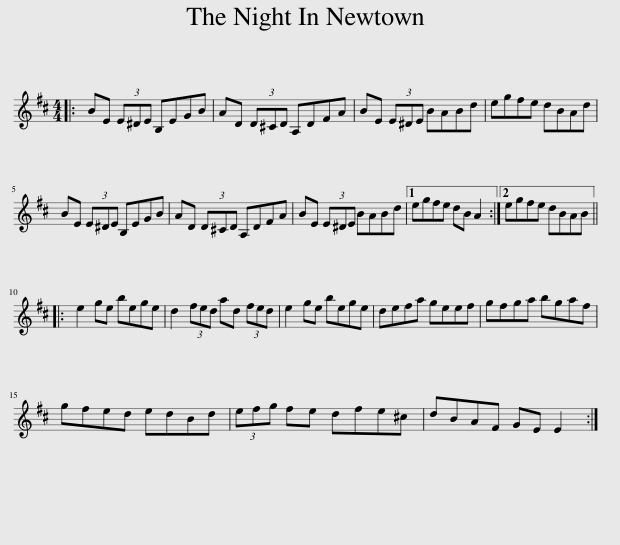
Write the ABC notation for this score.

X:1
L:1/8
M:4/4
I:linebreak $
K:D
V:1 treble
V:1
|: BE (3E^DE B,EGB | AD (3D^CD A,DFA | BE (3E^DE BABd | egfe dBAd |$ BE (3E^DE B,EGB | %5
 AD (3D^CD A,DFA | BE (3E^DE BABd |1 egfe dB A2 :|2 egfe dBAB |:$ e2 ge bege | %10
 d2 (3fed ad (3fed | e2 ge bege | defa geef | gfga bgaf |$ gfed edBd | %15
 (3efg fe dfe^c | dBAF GE E2 :| %17
